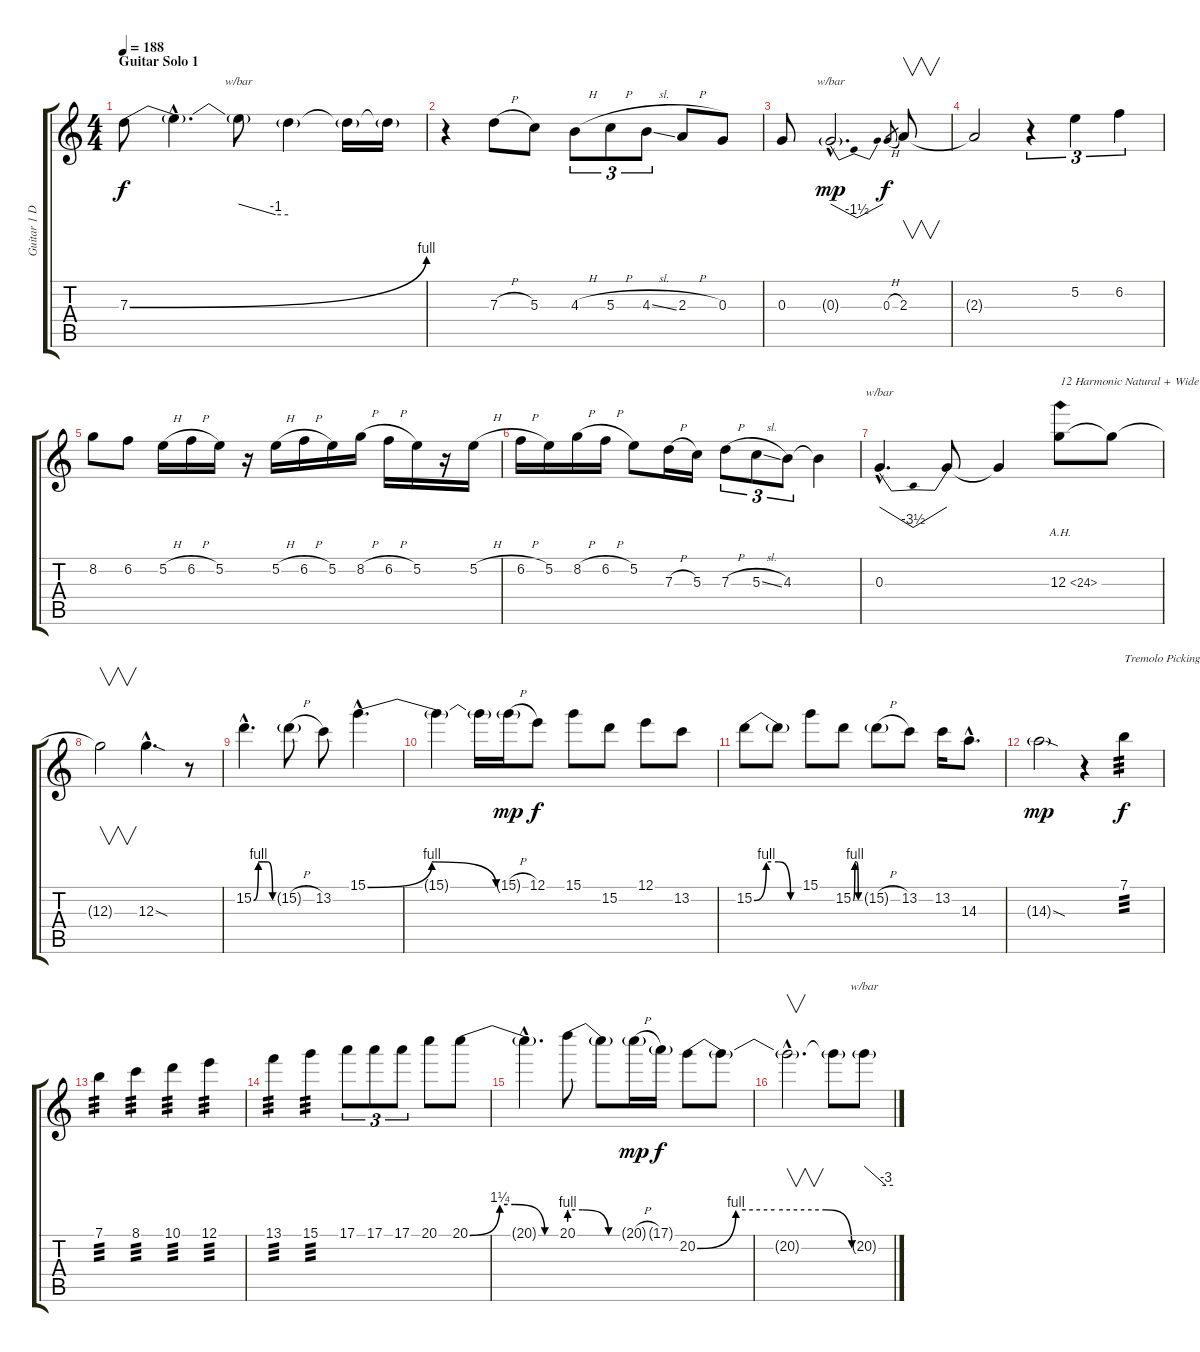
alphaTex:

\track ("Guitar 1 Dave Murray" "Guitar 1 D") {instrument distortionguitar}
\staff {score tabs}
\tuning (E4 B3 G3 D3 A2 E2) {hide}
\ts (4 4)
\section ("" "Guitar Solo 1")
\tempo 188
\clef g2
\ks c
7.3{be (bend 0 0 60 4)}.8{dy f} 7.3{hac t}.4{d} 7.3{t}.8{tbe (custom default 0 0 45 -4 60 -4)} 7.3{t}.4 7.3{t}.16 7.3{t}.16 |
r.4 7.3{h}.8 5.3.8 4.3{h}.8{tu (3 2)} 5.3{h}.8{tu (3 2)} 4.3{sl}.8{tu (3 2)} 2.3{h}.8 0.3.8 |
0.3.8 0.3{g hac}.2{d tbe (dip default 0 0 15 -6 60 0) dy mp} 0.3{h}.8{gr dy f} 2.3.8{v} |
2.3{t}.2 r.4{tu (3 2)} 5.2.4{tu (3 2)} 6.2.4{tu (3 2)} |
8.2.8 6.2.8 5.2{h}.16 6.2{h}.16 5.2.16 r.16 5.2{h}.16 6.2{h}.16 5.2.16 8.2{h}.16 6.2{h}.16 5.2.16 r.16 5.2{h}.16 |
6.2{h}.16 5.2.16 8.2{h}.16 6.2{h}.16 5.2.8 7.3{h}.16 5.3.16 7.3{h}.8{tu (3 2)} 5.3{sl}.8{tu (3 2)} 4.3.8{tu (3 2)} 4.3{t}.4 |
0.3{hac}.4{d tbe (dip default 0 0 25 -14 40 -14 60 0)} 0.3{t}.8 0.3{t}.4 12.3{ah 12}.8{txt "12 Harmonic Natural + Wide Vibrato , hammer-on 12"} 12.3{t}.8 |
12.3{t}.2{v} 12.3{sod hac}.4{d} r.8 |
15.2{be (custom 0 0 15 4 30 4 45 4 60 0) hac}.4{d} 15.2{h g}.8 13.2.8 15.1{be (bendrelease 0 0 15 4 50 4 60 0) hac}.4{d} |
15.1{t}.4 15.1{t}.16 15.1{h g}.16{dy mp} 12.1.8{dy f} 15.1.8 15.2.8 12.1.8 13.2.8 |
15.2{be (custom 0 0 15 4 30 4 45 0 60 0)}.8 15.2{t}.8 15.1.8 15.2{be (custom 0 0 15 4 30 4 45 0 60 0)}.8 15.2{h g}.8 13.2.8 13.2.16 14.3{hac}.8{d} |
14.3{sod g}.2{dy mp} r.4 7.1.4{txt "Tremolo Picking" tp 3 dy f} |
7.1.4{tp 3} 8.1.4{tp 3} 10.1.4{tp 3} 12.1.4{tp 3} |
13.1.4{tp 3} 15.1.4{tp 3} 17.1.8{tu (3 2)} 17.1.8{tu (3 2)} 17.1.8{tu (3 2)} 20.1.8 20.1{be (custom 0 0 20 5 30 5 50 0 60 0)}.8 |
20.1{hac t}.4{d} 20.1{be (custom 0 4 15 4 45 0 60 0)}.8 20.1{t}.8 20.1{h g}.16{dy mp} 17.1{g}.16{dy f} 20.2{be (custom 0 0 15 4 30 4 50 4 60 0)}.8 20.2{t}.8 |
20.2{hac t}.2{v d} 20.2{t}.8 20.2{g}.8{tbe (custom default 0 0 45 -12 60 -12)}
